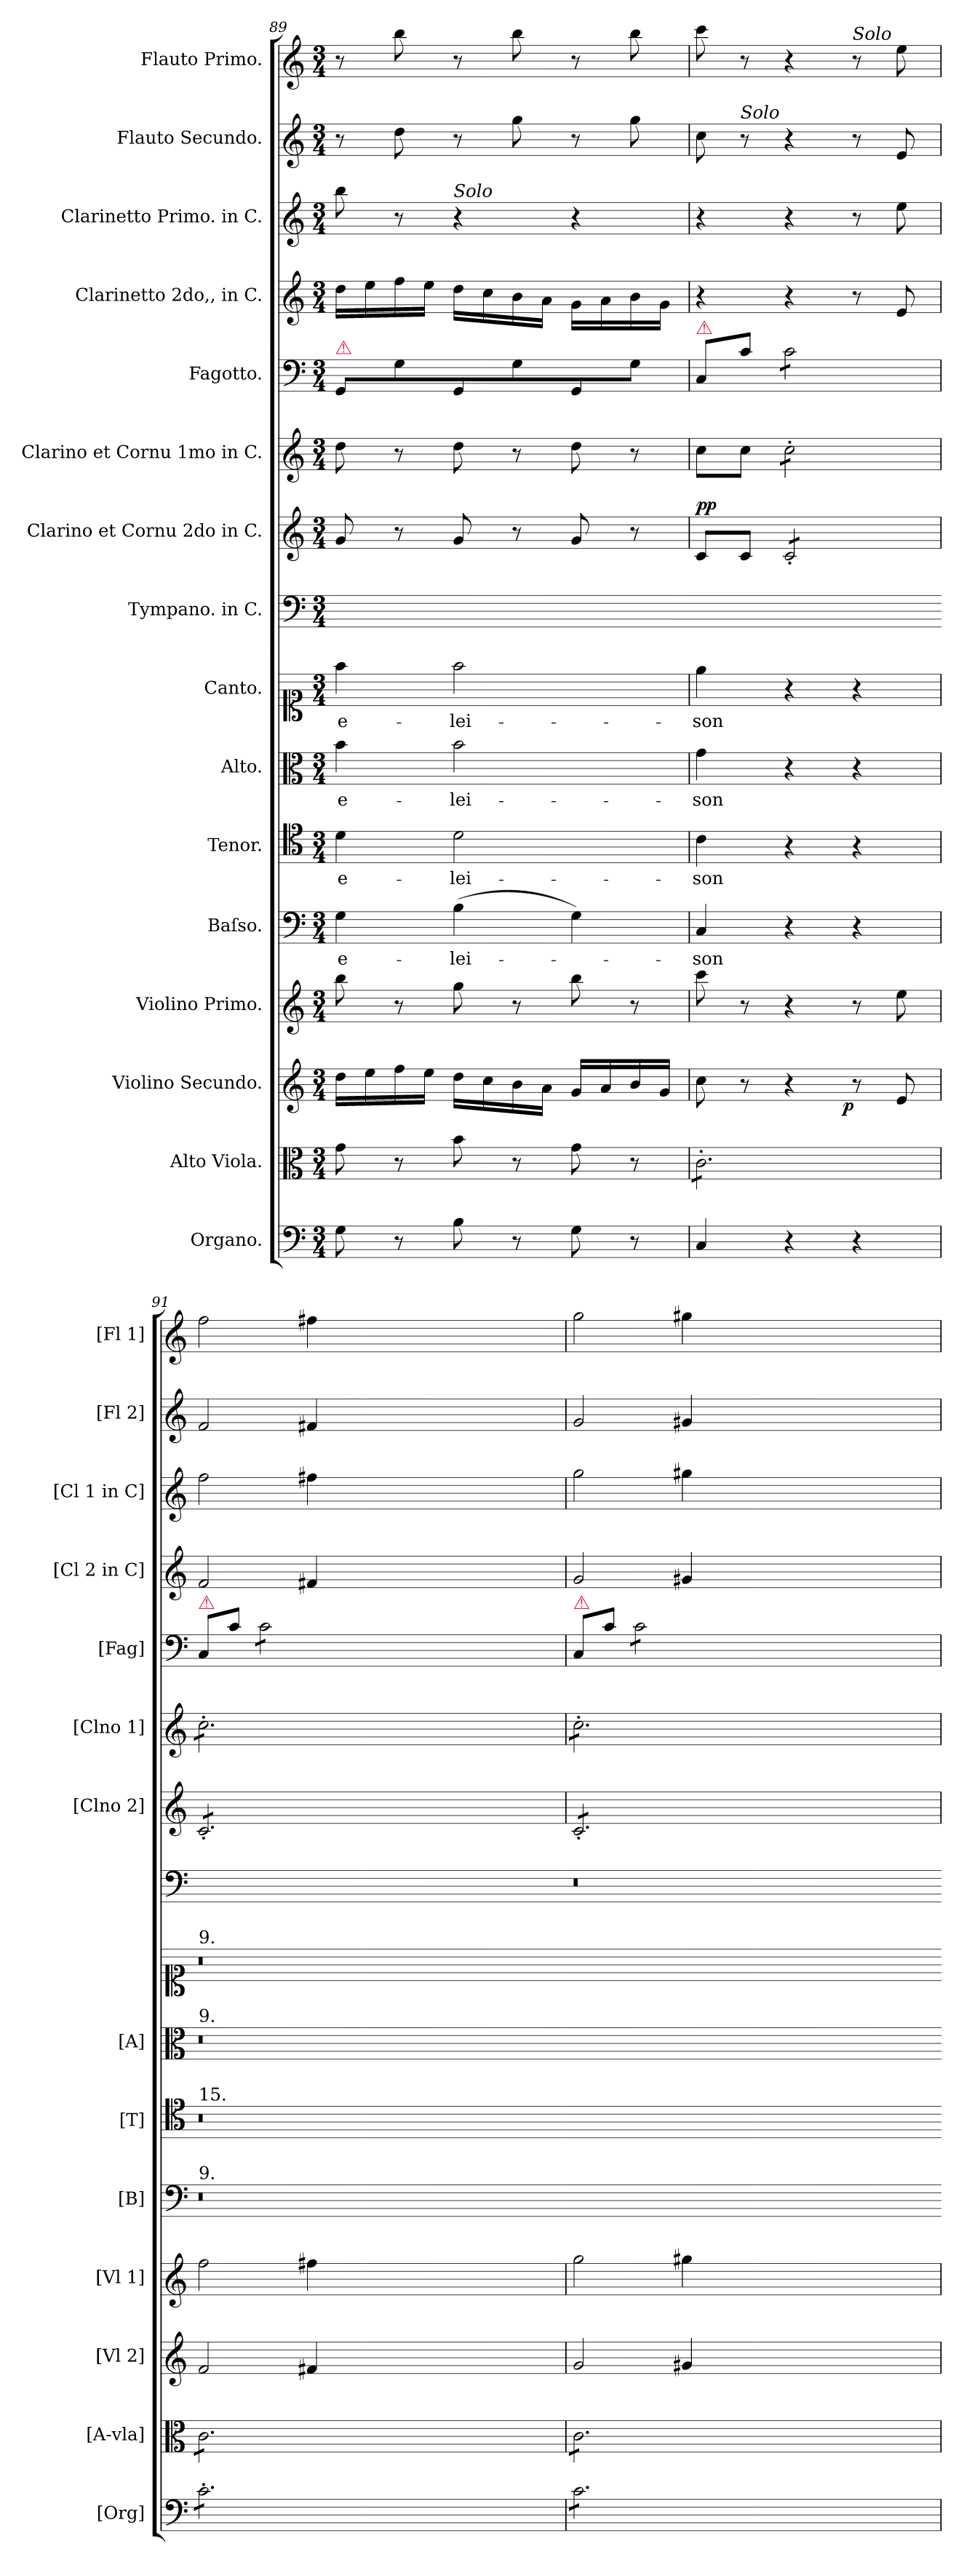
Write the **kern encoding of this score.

**kern	**kern	**dynam	**kern	**dynam	**kern	**dynam	**kern	**text	**kern	**text	**kern	**text	**kern	**text	**kern	**kern	**dynam	**kern	**dynam	**kern	**dynam	**kern	**dynam	**kern	**dynam	**kern	**kern
*part16	*part15	*part15	*part14	*part14	*part13	*part13	*part12	*part12	*part11	*part11	*part10	*part10	*part9	*part9	*part8	*part7	*part7	*part6	*part6	*part5	*part5	*part4	*part4	*part3	*part3	*part2	*part1
*staff16	*staff15	*staff15	*staff14	*staff14	*staff13	*staff13	*staff12	*staff12	*staff11	*staff11	*staff10	*staff10	*staff9	*staff9	*staff8	*staff7	*staff7	*staff6	*staff6	*staff5	*staff5	*staff4	*staff4	*staff3	*staff3	*staff2	*staff1
*I"Organo.	*I"Alto Viola.	*	*I"Violino Secundo.	*	*I"Violino Primo.	*	*I"Baſso.	*	*I"Tenor.	*	*I"Alto.	*	*I"Canto.	*	*I"Tympano. in C.	*I"Clarino et Cornu 2do in C.	*	*I"Clarino et Cornu 1mo in C.	*	*I"Fagotto.	*	*I"Clarinetto 2do,, in C.	*	*I"Clarinetto Primo. in C.	*	*I"Flauto Secundo.	*I"Flauto Primo.
*I'[Org]	*I'[A-vla]	*	*I'[Vl 2]	*	*I'[Vl 1]	*	*I'[B]	*	*I'[T]	*	*I'[A]	*	*	*	*	*I'[Clno 2]	*	*I'[Clno 1]	*	*I'[Fag]	*	*I'[Cl 2 in C]	*	*I'[Cl 1 in C]	*	*I'[Fl 2]	*I'[Fl 1]
*clefF4	*clefC3	*	*clefG2	*	*clefG2	*	*clefF4	*	*clefC4	*	*clefC3	*	*clefC1	*	*clefF4	*clefG2	*	*clefG2	*	*clefF4	*	*clefG2	*	*clefG2	*	*clefG2	*clefG2
*k[]	*k[]	*	*k[]	*	*k[]	*	*k[]	*	*k[]	*	*k[]	*	*k[]	*	*k[]	*k[]	*	*k[]	*	*k[]	*	*k[]	*	*k[]	*	*k[]	*k[]
*a:	*a:	*	*a:	*	*a:	*	*a:	*	*a:	*	*a:	*	*a:	*	*a:	*a:	*	*a:	*	*a:	*	*a:	*	*a:	*	*a:	*a:
*M3/4	*M3/4	*	*M3/4	*	*M3/4	*	*M3/4	*	*M3/4	*	*M3/4	*	*M3/4	*	*M3/4	*M3/4	*	*M3/4	*	*M3/4	*	*M3/4	*	*M3/4	*	*M3/4	*M3/4
=89	=89	=89	=89	=89	=89	=89	=89	=89	=89	=89	=89	=89	=89	=89	=89	=89	=89	=89	=89	=89	=89	=89	=89	=89	=89	=89	=89
!	!	!	!	!	!	!	!	!	!	!	!	!	!	!	!	!	!	!	!	!LO:TX:a:color=crimson:t=⚠	!	!	!	!	!	!	!
8G\	8g\	.	16dd\LL	.	8bb\	.	4G\	e-	4d\	e-	4b\	e-	4ff\	e-	2.ryy	8g/	.	8dd\	.	8GG/L	.	16dd\LL	.	8bb\	.	8r	8r
.	.	.	16ee\	.	.	.	.	.	.	.	.	.	.	.	.	.	.	.	.	.	.	16ee\	.	.	.	.	.
8r	8r	.	16ff\	.	8r	.	.	.	.	.	.	.	.	.	.	8r	.	8r	.	8G\	.	16ff\	.	8r	.	8dd\	8bb\
.	.	.	16ee\JJ	.	.	.	.	.	.	.	.	.	.	.	.	.	.	.	.	.	.	16ee\JJ	.	.	.	.	.
!	!	!	!	!	!	!	!	!	!	!	!	!	!	!	!	!	!	!	!	!	!	!	!	!LO:TX:a:i:t=Solo	!	!	!
8B\	8b\	.	16dd\LL	.	8gg\	.	(>4B\	-lei-	2d\	-lei-	2b\	-lei-	2ff\	-lei-	.	8g/	.	8dd\	.	8GG/	.	16dd\LL	.	4r	.	8r	8r
.	.	.	16cc\	.	.	.	.	.	.	.	.	.	.	.	.	.	.	.	.	.	.	16cc\	.	.	.	.	.
8r	8r	.	16b\	.	8r	.	.	.	.	.	.	.	.	.	.	8r	.	8r	.	8G\	.	16b\	.	.	.	8gg\	8bb\
.	.	.	16a\JJ	.	.	.	.	.	.	.	.	.	.	.	.	.	.	.	.	.	.	16a\JJ	.	.	.	.	.
8G\	8g\	.	16g/LL	.	8bb\	.	4G\)	.	.	.	.	.	.	.	.	8g/	.	8dd\	.	8GG/	.	16g\LL	.	4r	.	8r	8r
.	.	.	16a/	.	.	.	.	.	.	.	.	.	.	.	.	.	.	.	.	.	.	16a\	.	.	.	.	.
8r	8r	.	16b/	.	8r	.	.	.	.	.	.	.	.	.	.	8r	.	8r	.	8G\J	.	16b\	.	.	.	8gg\	8bb\
.	.	.	16g/JJ	.	.	.	.	.	.	.	.	.	.	.	.	.	.	.	.	.	.	16g\JJ	.	.	.	.	.
=90	=90	=90	=90	=90	=90	=90	=90	=90	=90	=90	=90	=90	=90	=90	=90-	=90	=90	=90	=90	=90	=90	=90	=90	=90	=90	=90	=90
!	!	!	!	!	!	!	!	!	!	!	!	!	!	!	!	!	!	!	!	!LO:TX:a:color=crimson:t=⚠	!	!	!	!	!	!	!
!	!	!LO:DY:b:rj	!	!	!	!	!	!	!	!	!	!	!	!	!	!	!LO:DY:a	!	!LO:DY:a:rj	!	!	!	!	!	!	!	!
*	*tremolo	*	*	*	*	*	*	*	*	*	*	*	*	*	*	*	*	*	*	*	*	*	*	*	*	*	*
4C/	8c'>\L	pp&colon;	8cc\	.	8ccc\	.	4C/	-son	4c\	-son	4g\	-son	4ee\	-son	2.ryy	8c/L	pp	8cc\L	ppo&colon;	8C/L	.	4r	.	4r	.	8cc\	8ccc\
!	!	!	!	!	!	!	!	!	!	!	!	!	!	!	!	!	!	!	!	!	!	!	!	!	!	!LO:TX:a:i:t=Solo	!
!	!	!	!	!	!	!	!	!	!	!	!	!	!	!	!	!	!	!	!	!	!LO:DY:b	!	!	!	!	!	!
.	8c'>\	.	8r	.	8r	.	.	.	.	.	.	.	.	.	.	8c/J	.	8cc\J	.	8c\J	p&colon;	.	.	.	.	8r	8r
*	*	*	*	*	*	*	*	*	*	*	*	*	*	*	*	*tremolo	*	*	*	*	*	*	*	*	*	*	*
*	*	*	*	*	*	*	*	*	*	*	*	*	*	*	*	*	*	*tremolo	*	*	*	*	*	*	*	*	*
*	*	*	*	*	*	*	*	*	*	*	*	*	*	*	*	*	*	*	*	*tremolo	*	*	*	*	*	*	*
4r	8c'>\	.	4r	.	4r	.	4r	.	4r	.	4r	.	4r	.	.	8c'</L	.	8cc'>\L	.	8c\L	.	4r	.	4r	.	4r	4r
.	8c'>\	.	.	.	.	.	.	.	.	.	.	.	.	.	.	8c'</	.	8cc'>\	.	8c\	.	.	.	.	.	.	.
!	!	!	!	!	!	!	!	!	!	!	!	!	!	!	!	!	!	!	!	!	!	!	!	!	!	!	!LO:TX:a:i:t=Solo
!	!	!	!	!LO:DY:b:rj	!	!	!	!	!	!	!	!	!	!	!	!	!	!	!	!	!	!	!LO:DY:a	!	!	!	!
4r	8c'>\	.	8r	p.	8r	.	4r	.	4r	.	4r	.	4r	.	.	8c'</	.	8cc'>\	.	8c\	.	8r	pp&colon;	8r	.	8r	8r
!	!	!	!	!	!	!LO:DY:b	!	!	!	!	!	!	!	!	!	!	!	!	!	!	!	!	!	!	!LO:DY:a:rj	!	!
.	8c'>\J	.	8e/	.	8ee\	pp&colon;	.	.	.	.	.	.	.	.	.	8c'</J	.	8cc'>\J	.	8c\J	.	8e/	.	8ee\	pp&colon;	8e/	8ee\
*	*	*	*	*	*	*	*	*	*	*	*	*	*	*	*	*	*	*	*	*Xtremolo	*	*	*	*	*	*	*
=91	=91	=91	=91	=91	=91	=91	=91	=91	=91	=91	=91	=91	=91	=91	=91-	=91	=91	=91	=91	=91	=91	=91	=91	=91	=91	=91	=91
!	!	!	!	!	!	!	!	!	!	!	!	!	!	!	!	!	!	!	!	!LO:TX:a:color=crimson:t=⚠	!	!	!	!	!	!	!
!	!	!	!	!	!	!	!	!	!	!	!	!	!LO:TX:a:t=9.	!	!	!	!	!	!	!	!	!	!	!	!	!	!
!	!	!	!	!	!	!	!	!	!	!	!LO:TX:a:t=9.	!	!	!	!	!	!	!	!	!	!	!	!	!	!	!	!
!	!	!	!	!	!	!	!	!	!LO:TX:a:t=15.	!	!	!	!	!	!	!	!	!	!	!	!	!	!	!	!	!	!
!	!	!	!	!	!	!	!LO:TX:a:t=9.	!	!	!	!	!	!	!	!	!	!	!	!	!	!	!	!	!	!	!	!
!LO:TX:a:i:rj:t=Tasto\nSolo	!	!	!	!	!	!	!	!	!	!	!	!	!	!	!	!	!	!	!	!	!	!	!	!	!	!	!
*tremolo	*	*	*	*	*	*	*	*	*	*	*	*	*	*	*	*	*	*	*	*	*	*	*	*	*	*	*
8c'>\L	8c\L	.	2f/	.	2ff\	.	0.r	.	0.r	.	0.r	.	0.r	.	0.ryy	8c'</L	.	8cc'>\L	.	8C/L	.	2f/	.	2ff\	.	2f/	2ff\
8c'>\	8c\	.	.	.	.	.	.	.	.	.	.	.	.	.	.	8c'</	.	8cc'>\	.	8c\J	.	.	.	.	.	.	.
*	*	*	*	*	*	*	*	*	*	*	*	*	*	*	*	*	*	*	*	*tremolo	*	*	*	*	*	*	*
8c'>\	8c\	.	.	.	.	.	.	.	.	.	.	.	.	.	.	8c'</	.	8cc'>\	.	8c\L	.	.	.	.	.	.	.
8c'>\	8c\	.	.	.	.	.	.	.	.	.	.	.	.	.	.	8c'</	.	8cc'>\	.	8c\	.	.	.	.	.	.	.
8c'>\	8c\	.	4f#X/	.	4ff#X\	.	.	.	.	.	.	.	.	.	.	8c'</	.	8cc'>\	.	8c\	.	4f#X/	.	4ff#X\	.	4f#X/	4ff#X\
8c'>\J	8c\J	.	.	.	.	.	.	.	.	.	.	.	.	.	.	8c'</J	.	8cc'>\J	.	8c\J	.	.	.	.	.	.	.
*	*	*	*	*	*	*	*	*	*	*	*	*	*	*	*	*	*	*	*	*Xtremolo	*	*	*	*	*	*	*
0ryy	0ryy	.	0ryy	.	0ryy	.	.	.	.	.	.	.	.	.	.	0ryy	.	0ryy	.	0ryy	.	0ryy	.	0ryy	.	0ryy	0ryy
4ryy	4ryy	.	4ryy	.	4ryy	.	.	.	.	.	.	.	.	.	.	4ryy	.	4ryy	.	4ryy	.	4ryy	.	4ryy	.	4ryy	4ryy
=92	=92	=92	=92	=92	=92	=92	=92-	=92	=92-	=92	=92-	=92	=92-	=92	=92-	=92	=92	=92	=92	=92	=92	=92	=92	=92	=92	=92	=92
!	!	!	!	!	!	!	!	!	!	!	!	!	!	!	!	!	!	!	!	!LO:TX:a:color=crimson:t=⚠	!	!	!	!	!	!	!
8c\L	8c\L	.	2g/	.	2gg\	.	0.ryy	.	0.ryy	.	0.ryy	.	0.ryy	.	0.r	8c'</L	.	8cc'>\L	.	8C/L	.	2g/	.	2gg\	.	2g/	2gg\
8c\	8c\	.	.	.	.	.	.	.	.	.	.	.	.	.	.	8c'</	.	8cc'>\	.	8c\J	.	.	.	.	.	.	.
*	*	*	*	*	*	*	*	*	*	*	*	*	*	*	*	*	*	*	*	*tremolo	*	*	*	*	*	*	*
8c\	8c\	.	.	.	.	.	.	.	.	.	.	.	.	.	.	8c'</	.	8cc'>\	.	8c\L	.	.	.	.	.	.	.
8c\	8c\	.	.	.	.	.	.	.	.	.	.	.	.	.	.	8c'</	.	8cc'>\	.	8c\	.	.	.	.	.	.	.
8c\	8c\	.	4g#X/	.	4gg#X\	.	.	.	.	.	.	.	.	.	.	8c'</	.	8cc'>\	.	8c\	.	4g#X/	.	4gg#X\	.	4g#X/	4gg#X\
8c\J	8c\J	.	.	.	.	.	.	.	.	.	.	.	.	.	.	8c'</J	.	8cc'>\J	.	8c\J	.	.	.	.	.	.	.
*	*	*	*	*	*	*	*	*	*	*	*	*	*	*	*	*	*	*	*	*Xtremolo	*	*	*	*	*	*	*
*	*	*	*	*	*	*	*	*	*	*	*	*	*	*	*	*	*	*Xtremolo	*	*	*	*	*	*	*	*	*
*	*	*	*	*	*	*	*	*	*	*	*	*	*	*	*	*Xtremolo	*	*	*	*	*	*	*	*	*	*	*
*	*Xtremolo	*	*	*	*	*	*	*	*	*	*	*	*	*	*	*	*	*	*	*	*	*	*	*	*	*	*
*Xtremolo	*	*	*	*	*	*	*	*	*	*	*	*	*	*	*	*	*	*	*	*	*	*	*	*	*	*	*
0ryy	0ryy	.	0ryy	.	0ryy	.	.	.	.	.	.	.	.	.	.	0ryy	.	0ryy	.	0ryy	.	0ryy	.	0ryy	.	0ryy	0ryy
4ryy	4ryy	.	4ryy	.	4ryy	.	.	.	.	.	.	.	.	.	.	4ryy	.	4ryy	.	4ryy	.	4ryy	.	4ryy	.	4ryy	4ryy
=	=	=	=	=	=	=	=-	=	=-	=	=-	=	=-	=	=-	=	=	=	=	=	=	=	=	=	=	=	=
*-	*-	*-	*-	*-	*-	*-	*-	*-	*-	*-	*-	*-	*-	*-	*-	*-	*-	*-	*-	*-	*-	*-	*-	*-	*-	*-	*-
